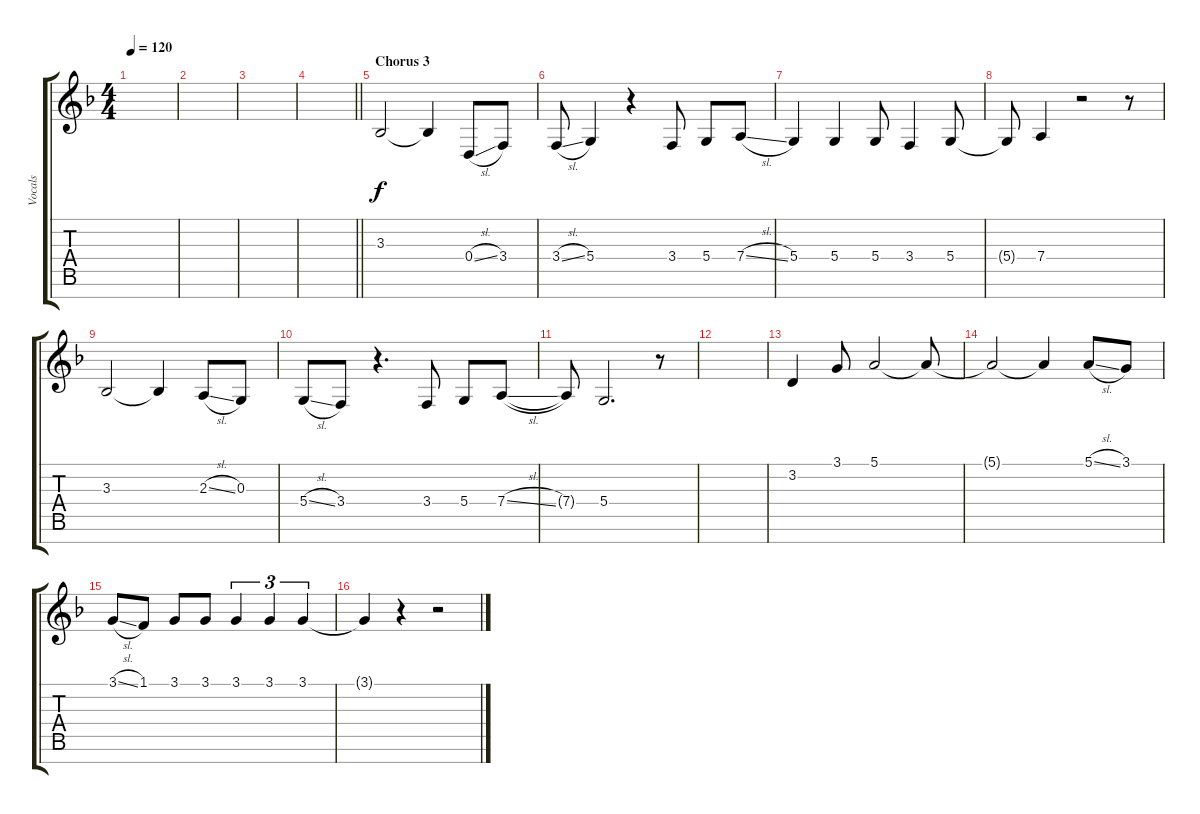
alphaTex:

\track ("Vocals" "Vocals") {instrument flute}
\staff {score tabs}
\tuning (E4 B3 G3 D3 A2 E2 B1) {hide}
\ts (4 4)
\tempo 120
\clef g2
\ks f
|
|
|
\barLineRight lightlight
|
\section ("" "Chorus 3")
3.3.2{instrument flute} 3.3{t}.4 0.4{sl}.8 3.4.8 |
3.4{sl}.8 5.4.4 r.4 3.4.8 5.4.8 7.4{sl}.8 |
5.4.4 5.4.4 5.4.8 3.4.4 5.4.8 |
5.4{t}.8 7.4.4 r.2 r.8 |
3.3.2 3.3{t}.4 2.3{sl}.8 0.3.8 |
5.4{sl}.8 3.4.8 r.4{d} 3.4.8 5.4.8 7.4{sl}.8 |
7.4{t}.8 5.4.2{d} r.8 |
|
3.2.4{instrument trumpet} 3.1.8 5.1.2 5.1{t}.8 |
5.1{t}.2 5.1{t}.4 5.1{sl}.8 3.1.8 |
3.1{sl}.8 1.1.8 3.1.8 3.1.8 3.1.4{tu (3 2)} 3.1.4{tu (3 2)} 3.1.4{tu (3 2)} |
3.1{t}.4 r.4 r.2
